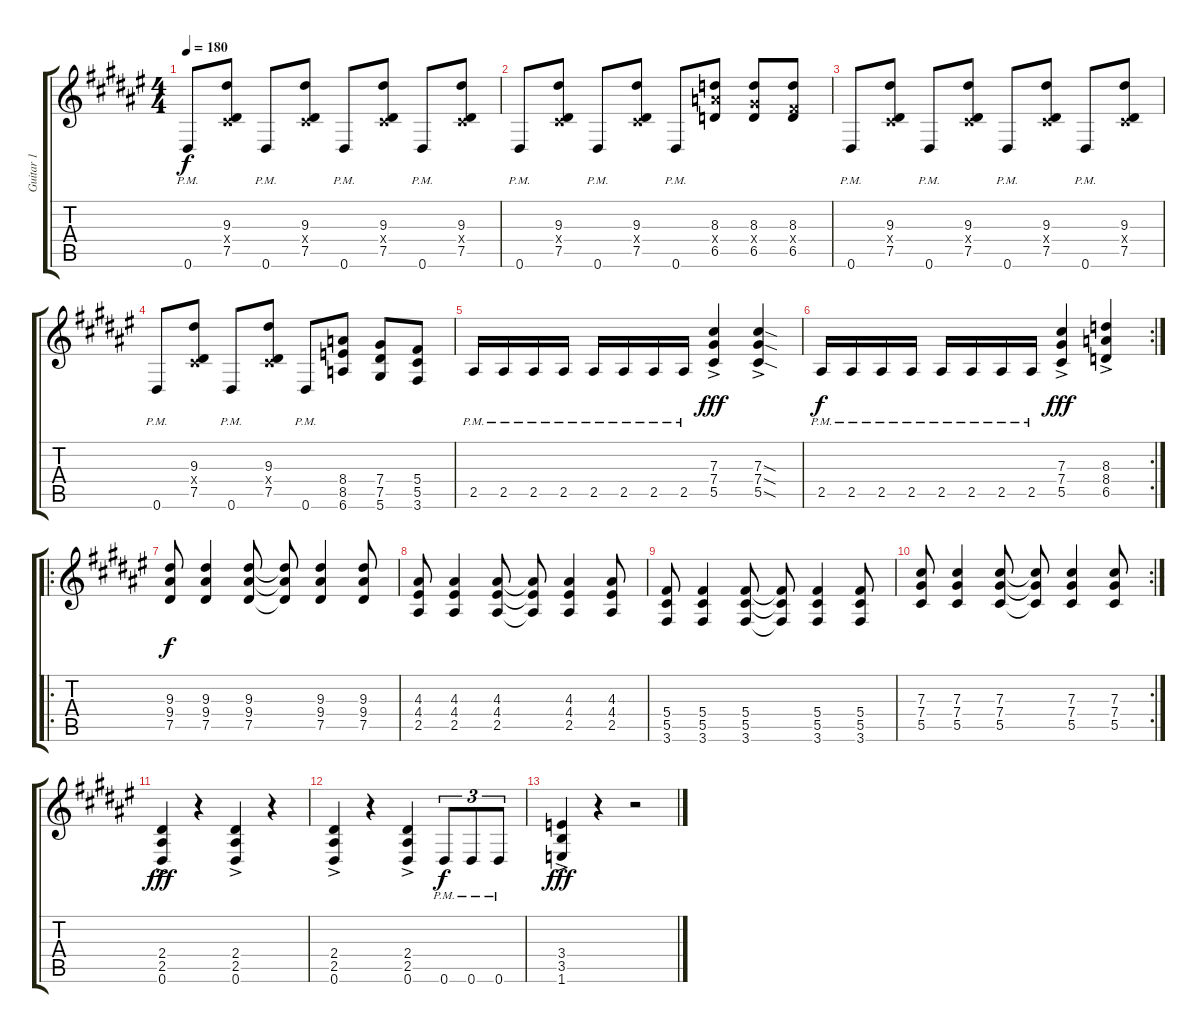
\track ("Guitar 1" "Guitar 1") {instrument distortionguitar}
\staff {score tabs}
\tuning (Eb4 Bb3 Gb3 Db3 Ab2 Eb2) {hide}
\ts (4 4)
\tempo 180
\clef g2
\ks f#
0.6{pm}.8{dy f} (9.3 0.4{x} 7.5).8 0.6{pm}.8 (9.3 0.4{x} 7.5).8 0.6{pm}.8 (9.3 0.4{x} 7.5).8 0.6{pm}.8 (9.3 0.4{x} 7.5).8 |
0.6{pm}.8 (9.3 0.4{x} 7.5).8 0.6{pm}.8 (9.3 0.4{x} 7.5).8 0.6{pm}.8 (8.3 8.4{x} 6.5).8 (8.3 7.4{x} 6.5).8 (8.3 5.4{x} 6.5).8 |
0.6{pm}.8 (9.3 0.4{x} 7.5).8 0.6{pm}.8 (9.3 0.4{x} 7.5).8 0.6{pm}.8 (9.3 0.4{x} 7.5).8 0.6{pm}.8 (9.3 0.4{x} 7.5).8 |
0.6{pm}.8 (9.3 0.4{x} 7.5).8 0.6{pm}.8 (9.3 0.4{x} 7.5).8 0.6{pm}.8 (8.4 8.5 6.6).8 (7.4 7.5 5.6).8 (5.4 5.5 3.6).8 |
2.5{pm}.16 2.5{pm}.16 2.5{pm}.16 2.5{pm}.16 2.5{pm}.16 2.5{pm}.16 2.5{pm}.16 2.5{pm}.16 (7.3{ac} 7.4{ac} 5.5{ac}).4{dy fff} (7.3{sod ac} 7.4{sod ac} 5.5{sod ac}).4 |
\rc 2
2.5{pm}.16{dy f} 2.5{pm}.16 2.5{pm}.16 2.5{pm}.16 2.5{pm}.16 2.5{pm}.16 2.5{pm}.16 2.5{pm}.16 (7.3{ac} 7.4{ac} 5.5{ac}).4{dy fff} (8.3{ac} 8.4{ac} 6.5{ac}).4 |
\ro
(9.3 9.4 7.5).8{dy f} (9.3 9.4 7.5).4 (9.3 9.4 7.5).8 (9.3{t} 9.4{t} 7.5{t}).8 (9.3 9.4 7.5).4 (9.3 9.4 7.5).8 |
(4.3 4.4 2.5).8 (4.3 4.4 2.5).4 (4.3 4.4 2.5).8 (4.3{t} 4.4{t} 2.5{t}).8 (4.3 4.4 2.5).4 (4.3 4.4 2.5).8 |
(5.4 5.5 3.6).8 (5.4 5.5 3.6).4 (5.4 5.5 3.6).8 (5.4{t} 5.5{t} 3.6{t}).8 (5.4 5.5 3.6).4 (5.4 5.5 3.6).8 |
\rc 2
(7.3 7.4 5.5).8 (7.3 7.4 5.5).4 (7.3 7.4 5.5).8 (7.3{t} 7.4{t} 5.5{t}).8 (7.3 7.4 5.5).4 (7.3 7.4 5.5).8 |
(2.4{ac} 2.5{ac} 0.6{ac}).4{dy fff} r.4 (2.4{ac} 2.5{ac} 0.6{ac}).4 r.4 |
(2.4{ac} 2.5{ac} 0.6{ac}).4 r.4 (2.4{ac} 2.5{ac} 0.6{ac}).4 0.6{pm}.8{tu (3 2) dy f} 0.6{pm}.8{tu (3 2)} 0.6{pm}.8{tu (3 2)} |
(3.4{ac} 3.5{ac} 1.6{ac}).4{dy fff} r.4 r.2
